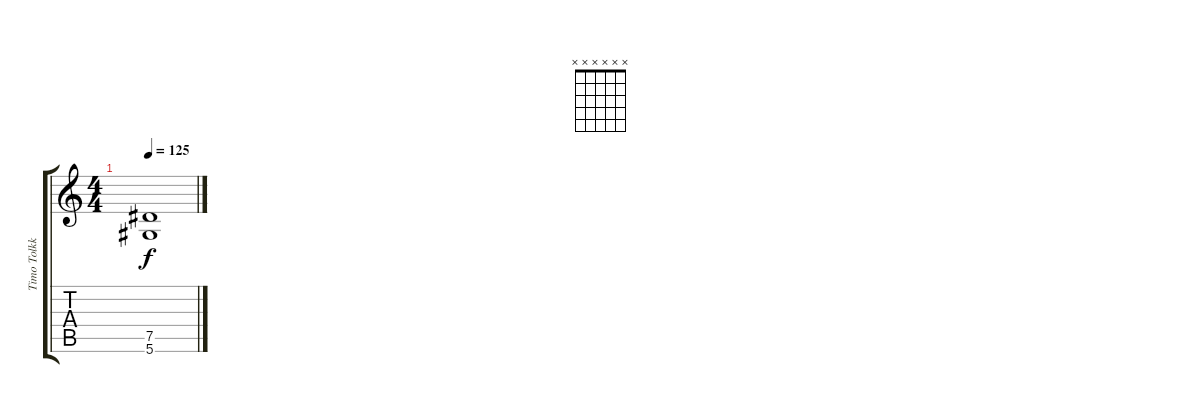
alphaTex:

\track ("Timo Tolkki Gtr 1" "Timo Tolkk") {instrument overdrivenguitar}
\staff {score tabs}
\tuning (Eb4 Bb3 Gb3 Db3 Ab2 Eb2) {hide}
\chord ("" x x x x x x) {firstfret 0}
\ts (4 4)
\tempo 125
\clef g2
\ks c
(7.5{t} 5.6{t}).1{ch "" dy f}
